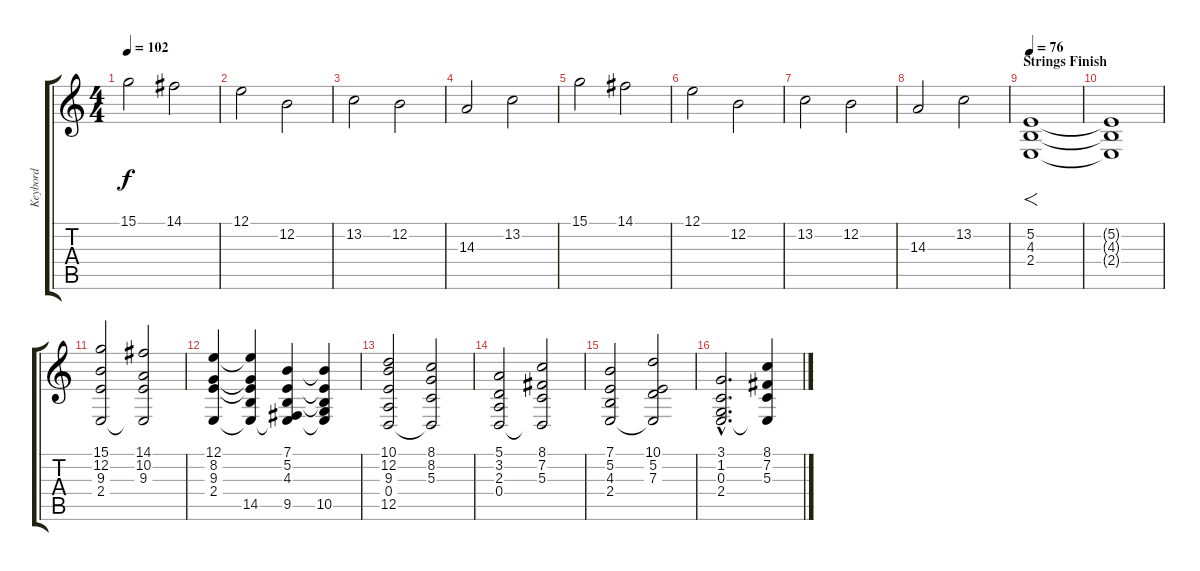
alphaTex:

\track ("Keybord" "Keybord") {instrument synthstrings1}
\staff {score tabs}
\tuning (E4 B3 G3 D3 A2 E2) {hide}
\ts (4 4)
\tempo 102
\clef g2
\ks c
15.1.2{dy f} 14.1.2 |
12.1.2 12.2.2 |
13.2.2 12.2.2 |
14.3.2 13.2.2 |
15.1.2 14.1.2 |
12.1.2 12.2.2 |
13.2.2 12.2.2 |
14.3.2 13.2.2 |
\section ("" "Strings Finish")
\tempo 76
(5.2 4.3 2.4).1{f} |
(5.2{t} 4.3{t} 2.4{t}).1 |
(15.1 12.2 9.3 2.4).2 (14.1 10.2 9.3 2.4{t}).2 |
(12.1 8.2 9.3 2.4).4 (12.1{t} 8.2{t} 9.3{t} 2.4{t} 14.5).4 (7.1 5.2 4.3 2.4{t} 9.5).4 (7.1{t} 5.2{t} 4.3{t} 2.4{t} 10.5).4 |
(10.1 12.2 9.3 0.4 12.5).2 (8.1 8.2 5.3 0.4{t}).2 |
(5.1 3.2 2.3 0.4).2 (8.1 7.2 5.3 0.4{t}).2 |
(7.1 5.2 4.3 2.4).2 (10.1 5.2 7.3 2.4{t}).2 |
(3.1{hac} 1.2{hac} 0.3{hac} 2.4{hac}).2{d} (8.1 7.2 5.3 2.4{t}).4
